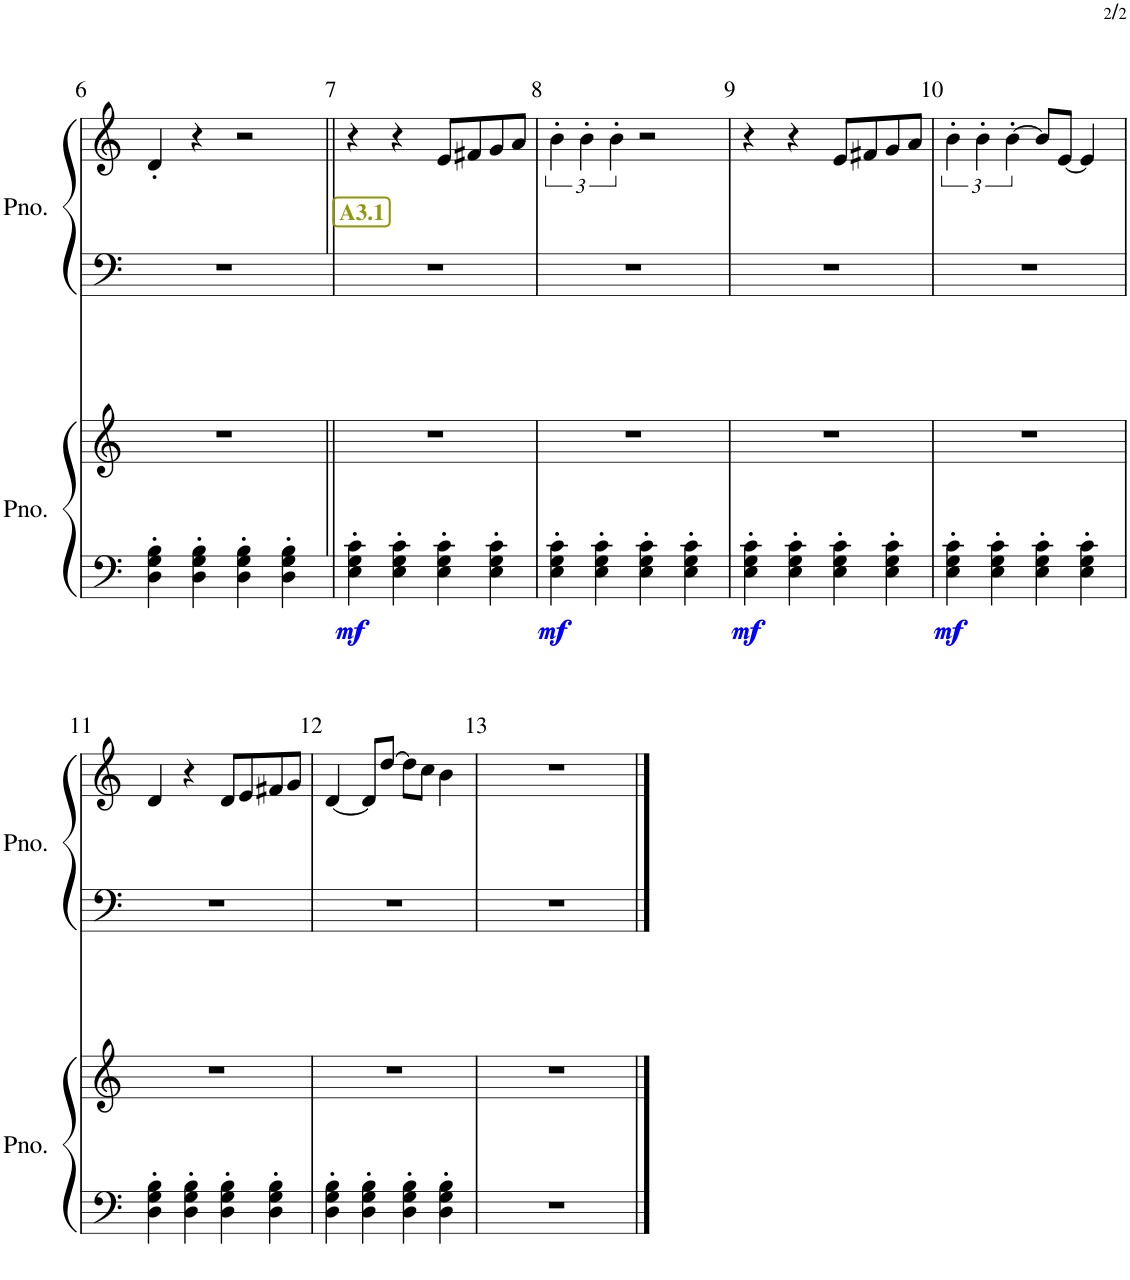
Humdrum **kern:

**kern	**kern	**dynam	**kern	**kern
*part2	*part2	*part2	*part1	*part1
*staff4	*staff3	*staff3/4	*staff2	*staff1
*I"ピアノ	*	*	*I"ピアノ	*
!!LO:PB:g=z
*clefF4	*clefG2	*	*clefF4	*clefG2
*k[]	*k[]	*	*k[]	*k[]
*M4/4	*M4/4	*	*M4/4	*M4/4
=6	=6	=6	=6	=6
4D\' 4G\' 4B\'	1r	.	1r	4d'/
4D\' 4G\' 4B\'	.	.	.	4r
4D\' 4G\' 4B\'	.	.	.	2r
4D\' 4G\' 4B\'	.	.	.	.
!!LO:REH:place=s1:b:B:cj:color=#91980E:fs=11:t=A3.1
=7||	=7||	=7||	=7||	=7||
!	!	!LO:DY:b=2	!	!
!	!	!LO:DY:n=1:b=2	!	!
4E\' 4G\' 4c\'	1r	mf mf	1r	4r
4E\' 4G\' 4c\'	.	.	.	4r
4E\' 4G\' 4c\'	.	.	.	8e/L
.	.	.	.	8f#X/
4E\' 4G\' 4c\'	.	.	.	8g/
.	.	.	.	8a/J
=8	=8	=8	=8	=8
!	!	!LO:DY:b=2	!	!
!	!	!LO:DY:n=1:b=2	!	!
4E\' 4G\' 4c\'	1r	mf mf	1r	6b'\
.	.	.	.	6b'\
4E\' 4G\' 4c\'	.	.	.	.
.	.	.	.	6b'\
4E\' 4G\' 4c\'	.	.	.	2r
4E\' 4G\' 4c\'	.	.	.	.
=9	=9	=9	=9	=9
!	!	!LO:DY:b=2	!	!
!	!	!LO:DY:n=1:b=2	!	!
4E\' 4G\' 4c\'	1r	mf mf	1r	4r
4E\' 4G\' 4c\'	.	.	.	4r
4E\' 4G\' 4c\'	.	.	.	8e/L
.	.	.	.	8f#X/
4E\' 4G\' 4c\'	.	.	.	8g/
.	.	.	.	8a/J
=10	=10	=10	=10	=10
!	!	!LO:DY:b=2	!	!
!	!	!LO:DY:n=1:b=2	!	!
4E\' 4G\' 4c\'	1r	mf mf	1r	6b'\
.	.	.	.	6b'\
4E\' 4G\' 4c\'	.	.	.	.
.	.	.	.	[6b'\
4E\' 4G\' 4c\'	.	.	.	8b/L]
.	.	.	.	[8e/J
4E\' 4G\' 4c\'	.	.	.	4e/]
!!LO:LB:g=z
=11	=11	=11	=11	=11
4D\' 4G\' 4B\'	1r	.	1r	4d/
4D\' 4G\' 4B\'	.	.	.	4r
4D\' 4G\' 4B\'	.	.	.	8d/L
.	.	.	.	8e/
4D\' 4G\' 4B\'	.	.	.	8f#X/
.	.	.	.	8g/J
=12	=12	=12	=12	=12
4D\' 4G\' 4B\'	1r	.	1r	[4d/
4D\' 4G\' 4B\'	.	.	.	8d/L]
.	.	.	.	[8dd/J
4D\' 4G\' 4B\'	.	.	.	8dd\L]
.	.	.	.	8cc\J
4D\' 4G\' 4B\'	.	.	.	4b\
=13	=13	=13	=13	=13
1r	1r	.	1r	1r
==	==	==	==	==
*-	*-	*-	*-	*-
